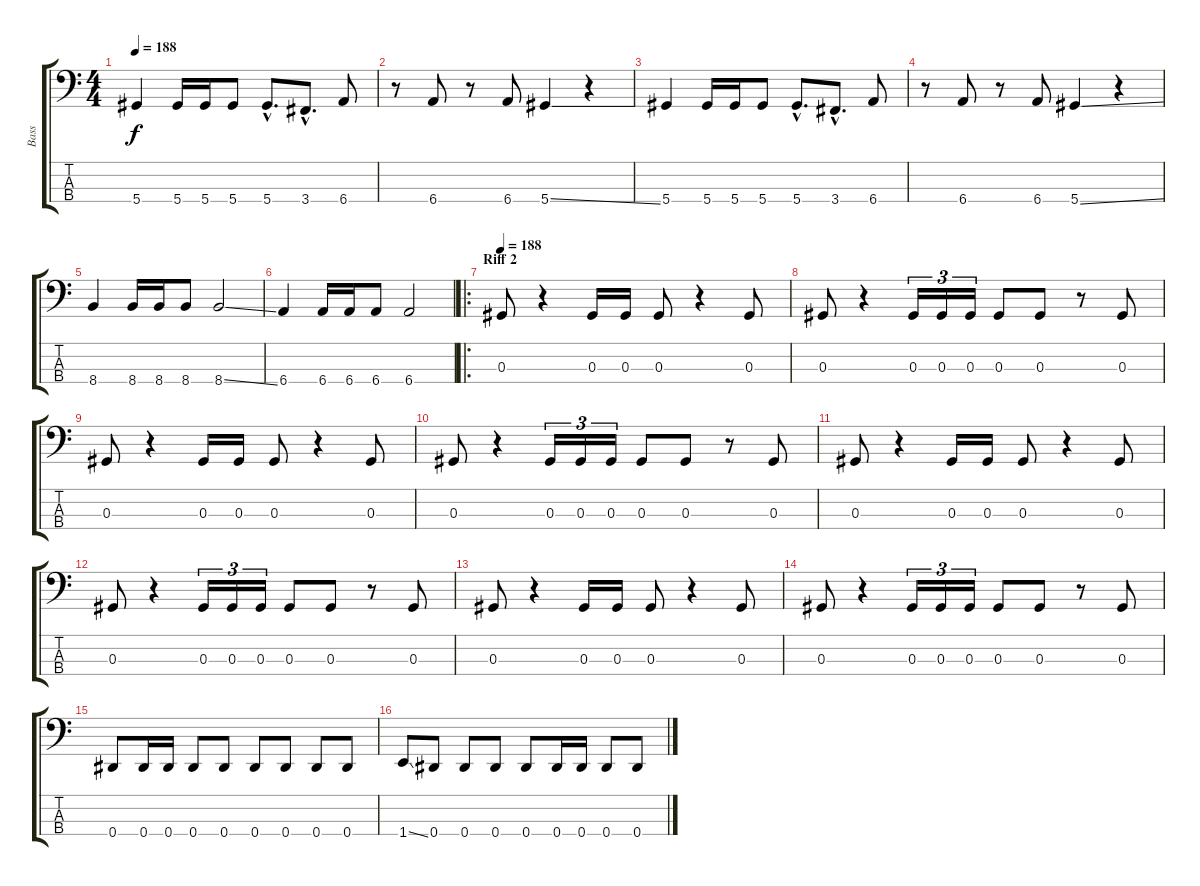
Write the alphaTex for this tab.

\track ("Bass" "Bass") {instrument electricbasspick}
\staff {score tabs}
\tuning (Gb2 Db2 Ab1 Eb1) {hide}
\ts (4 4)
\tempo 188
\clef f4
\ks c
5.4.4{dy f} 5.4.16 5.4.16 5.4.8 5.4{hac}.8{d} 3.4{hac}.8{d} 6.4.8 |
r.8 6.4.8 r.8 6.4.8 5.4{ss}.4 r.4 |
5.4.4 5.4.16 5.4.16 5.4.8 5.4{hac}.8{d} 3.4{hac}.8{d} 6.4.8 |
r.8 6.4.8 r.8 6.4.8 5.4{ss}.4 r.4 |
8.4.4 8.4.16 8.4.16 8.4.8 8.4{ss}.2 |
6.4.4 6.4.16 6.4.16 6.4.8 6.4.2 |
\ro
\section ("" "Riff 2")
\tempo 188
0.3.8 r.4 0.3.16 0.3.16 0.3.8 r.4 0.3.8 |
0.3.8 r.4 0.3.16{tu (3 2)} 0.3.16{tu (3 2)} 0.3.16{tu (3 2)} 0.3.8 0.3.8 r.8 0.3.8 |
0.3.8 r.4 0.3.16 0.3.16 0.3.8 r.4 0.3.8 |
0.3.8 r.4 0.3.16{tu (3 2)} 0.3.16{tu (3 2)} 0.3.16{tu (3 2)} 0.3.8 0.3.8 r.8 0.3.8 |
0.3.8 r.4 0.3.16 0.3.16 0.3.8 r.4 0.3.8 |
0.3.8 r.4 0.3.16{tu (3 2)} 0.3.16{tu (3 2)} 0.3.16{tu (3 2)} 0.3.8 0.3.8 r.8 0.3.8 |
0.3.8 r.4 0.3.16 0.3.16 0.3.8 r.4 0.3.8 |
0.3.8 r.4 0.3.16{tu (3 2)} 0.3.16{tu (3 2)} 0.3.16{tu (3 2)} 0.3.8 0.3.8 r.8 0.3.8 |
0.4.8 0.4.16 0.4.16 0.4.8 0.4.8 0.4.8 0.4.8 0.4.8 0.4.8 |
1.4{ss}.8 0.4.8 0.4.8 0.4.8 0.4.8 0.4.16 0.4.16 0.4.8 0.4.8
